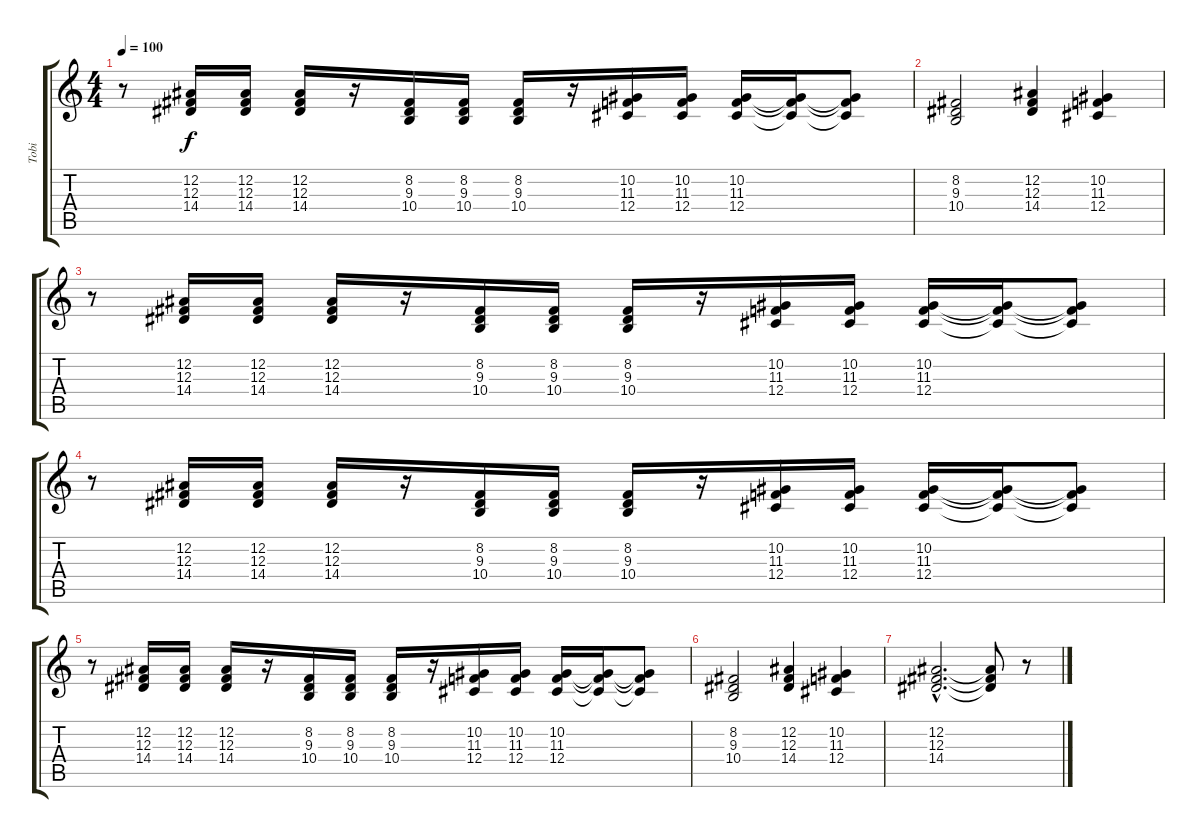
\track ("Tobi" "Tobi") {instrument stringensemble1}
\staff {score tabs}
\tuning (Eb4 Bb3 Gb3 Db3 Ab2 Eb2) {hide}
\ts (4 4)
\tempo 100
\clef g2
\ks c
r.8{dy f} (12.2 12.3 14.4).16 (12.2 12.3 14.4).16 (12.2 12.3 14.4).16 r.16 (8.2 9.3 10.4).16 (8.2 9.3 10.4).16 (8.2 9.3 10.4).16 r.16 (10.2 11.3 12.4).16 (10.2 11.3 12.4).16 (10.2 11.3 12.4).16 (10.2{t} 11.3{t} 12.4{t}).16 (10.2{t} 11.3{t} 12.4{t}).8 |
(8.2 9.3 10.4).2 (12.2 12.3 14.4).4 (10.2 11.3 12.4).4 |
r.8 (12.2 12.3 14.4).16 (12.2 12.3 14.4).16 (12.2 12.3 14.4).16 r.16 (8.2 9.3 10.4).16 (8.2 9.3 10.4).16 (8.2 9.3 10.4).16 r.16 (10.2 11.3 12.4).16 (10.2 11.3 12.4).16 (10.2 11.3 12.4).16 (10.2{t} 11.3{t} 12.4{t}).16 (10.2{t} 11.3{t} 12.4{t}).8 |
r.8 (12.2 12.3 14.4).16 (12.2 12.3 14.4).16 (12.2 12.3 14.4).16 r.16 (8.2 9.3 10.4).16 (8.2 9.3 10.4).16 (8.2 9.3 10.4).16 r.16 (10.2 11.3 12.4).16 (10.2 11.3 12.4).16 (10.2 11.3 12.4).16 (10.2{t} 11.3{t} 12.4{t}).16 (10.2{t} 11.3{t} 12.4{t}).8 |
r.8 (12.2 12.3 14.4).16 (12.2 12.3 14.4).16 (12.2 12.3 14.4).16 r.16 (8.2 9.3 10.4).16 (8.2 9.3 10.4).16 (8.2 9.3 10.4).16 r.16 (10.2 11.3 12.4).16 (10.2 11.3 12.4).16 (10.2 11.3 12.4).16 (10.2{t} 11.3{t} 12.4{t}).16 (10.2{t} 11.3{t} 12.4{t}).8 |
(8.2 9.3 10.4).2 (12.2 12.3 14.4).4 (10.2 11.3 12.4).4 |
(12.2{hac} 12.3{hac} 14.4{hac}).2{d} (12.2{t} 12.3{t} 14.4{t}).8 r.8
